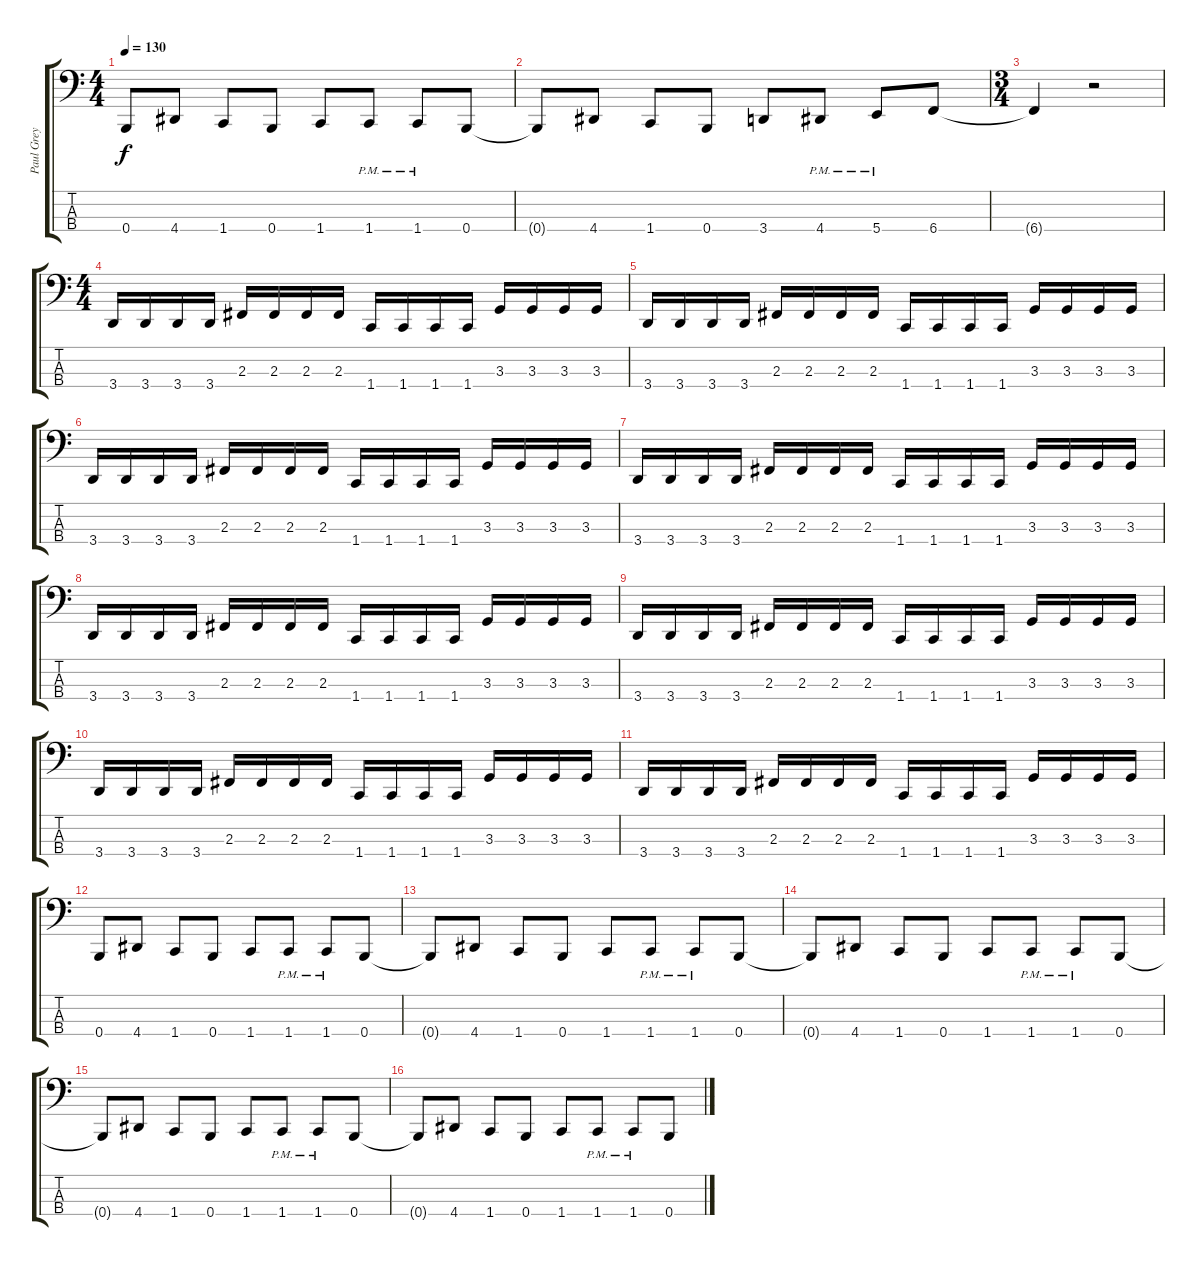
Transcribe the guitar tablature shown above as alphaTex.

\track ("Paul Grey" "Paul Grey") {instrument electricbasspick}
\staff {score tabs}
\tuning (D2 A1 E1 B0) {hide}
\ts (4 4)
\tempo 130
\clef f4
\ks c
0.4{t}.8{dy f} 4.4.8 1.4.8 0.4.8 1.4.8 1.4{pm}.8 1.4{pm}.8 0.4.8 |
0.4{t}.8 4.4.8 1.4.8 0.4.8 3.4.8 4.4{pm}.8 5.4{pm}.8 6.4.8 |
\ts (3 4)
6.4{t}.4 r.2 |
\ts (4 4)
3.4.16 3.4.16 3.4.16 3.4.16 2.3.16 2.3.16 2.3.16 2.3.16 1.4.16 1.4.16 1.4.16 1.4.16 3.3.16 3.3.16 3.3.16 3.3.16 |
3.4.16 3.4.16 3.4.16 3.4.16 2.3.16 2.3.16 2.3.16 2.3.16 1.4.16 1.4.16 1.4.16 1.4.16 3.3.16 3.3.16 3.3.16 3.3.16 |
3.4.16 3.4.16 3.4.16 3.4.16 2.3.16 2.3.16 2.3.16 2.3.16 1.4.16 1.4.16 1.4.16 1.4.16 3.3.16 3.3.16 3.3.16 3.3.16 |
3.4.16 3.4.16 3.4.16 3.4.16 2.3.16 2.3.16 2.3.16 2.3.16 1.4.16 1.4.16 1.4.16 1.4.16 3.3.16 3.3.16 3.3.16 3.3.16 |
3.4.16 3.4.16 3.4.16 3.4.16 2.3.16 2.3.16 2.3.16 2.3.16 1.4.16 1.4.16 1.4.16 1.4.16 3.3.16 3.3.16 3.3.16 3.3.16 |
3.4.16 3.4.16 3.4.16 3.4.16 2.3.16 2.3.16 2.3.16 2.3.16 1.4.16 1.4.16 1.4.16 1.4.16 3.3.16 3.3.16 3.3.16 3.3.16 |
3.4.16 3.4.16 3.4.16 3.4.16 2.3.16 2.3.16 2.3.16 2.3.16 1.4.16 1.4.16 1.4.16 1.4.16 3.3.16 3.3.16 3.3.16 3.3.16 |
3.4.16 3.4.16 3.4.16 3.4.16 2.3.16 2.3.16 2.3.16 2.3.16 1.4.16 1.4.16 1.4.16 1.4.16 3.3.16 3.3.16 3.3.16 3.3.16 |
0.4.8 4.4.8 1.4.8 0.4.8 1.4.8 1.4{pm}.8 1.4{pm}.8 0.4.8 |
0.4{t}.8 4.4.8 1.4.8 0.4.8 1.4.8 1.4{pm}.8 1.4{pm}.8 0.4.8 |
0.4{t}.8 4.4.8 1.4.8 0.4.8 1.4.8 1.4{pm}.8 1.4{pm}.8 0.4.8 |
0.4{t}.8 4.4.8 1.4.8 0.4.8 1.4.8 1.4{pm}.8 1.4{pm}.8 0.4.8 |
0.4{t}.8 4.4.8 1.4.8 0.4.8 1.4.8 1.4{pm}.8 1.4{pm}.8 0.4.8
